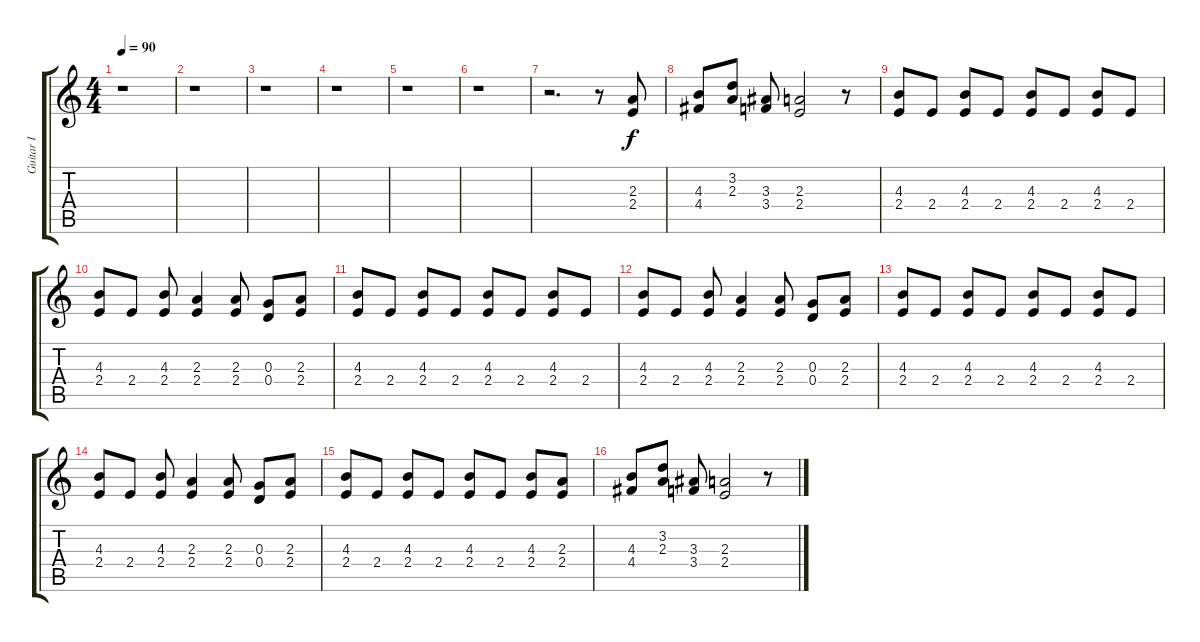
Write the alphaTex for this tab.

\track ("Guitar I" "Guitar I") {instrument overdrivenguitar}
\staff {score tabs}
\tuning (E4 B3 G3 D3 A2 E2) {hide}
\ts (4 4)
\tempo 90
\clef g2
\ks c
r.1{dy f} |
r.1 |
r.1 |
r.1 |
r.1 |
r.1 |
r.2{d} r.8 (2.3 2.4).8 |
(4.3 4.4).8 (3.2 2.3).8 (3.3 3.4).8 (2.3 2.4).2 r.8 |
(4.3 2.4).8 2.4.8 (4.3 2.4).8 2.4.8 (4.3 2.4).8 2.4.8 (4.3 2.4).8 2.4.8 |
(4.3 2.4).8 2.4.8 (4.3 2.4).8 (2.3 2.4).4 (2.3 2.4).8 (0.3 0.4).8 (2.3 2.4).8 |
(4.3 2.4).8 2.4.8 (4.3 2.4).8 2.4.8 (4.3 2.4).8 2.4.8 (4.3 2.4).8 2.4.8 |
(4.3 2.4).8 2.4.8 (4.3 2.4).8 (2.3 2.4).4 (2.3 2.4).8 (0.3 0.4).8 (2.3 2.4).8 |
(4.3 2.4).8 2.4.8 (4.3 2.4).8 2.4.8 (4.3 2.4).8 2.4.8 (4.3 2.4).8 2.4.8 |
(4.3 2.4).8 2.4.8 (4.3 2.4).8 (2.3 2.4).4 (2.3 2.4).8 (0.3 0.4).8 (2.3 2.4).8 |
(4.3 2.4).8 2.4.8 (4.3 2.4).8 2.4.8 (4.3 2.4).8 2.4.8 (4.3 2.4).8 (2.3 2.4).8 |
(4.3 4.4).8 (3.2 2.3).8 (3.3 3.4).8 (2.3 2.4).2 r.8
